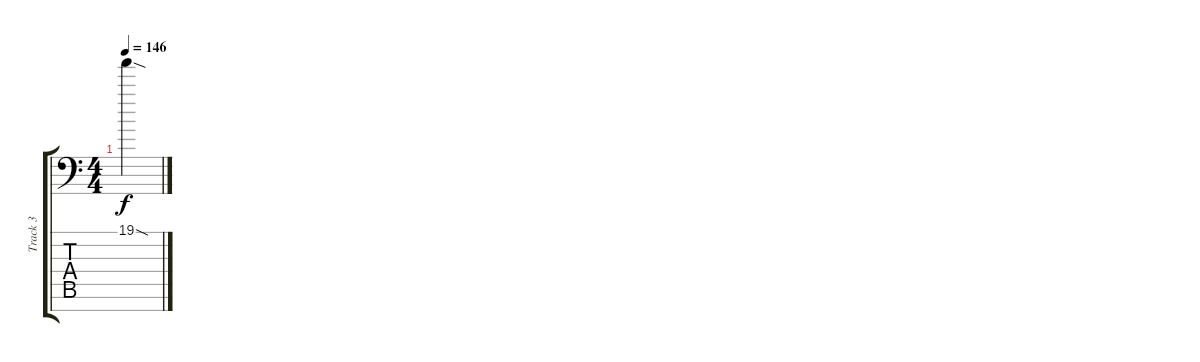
\track ("Track 3" "Track 3") {instrument distortionguitar}
\staff {score tabs}
\tuning (D4 A3 F3 C3 G2 D2 A1) {hide}
\ts (4 4)
\tempo 146
\clef f4
\ks c
19.1{sod}.4{dy f}
